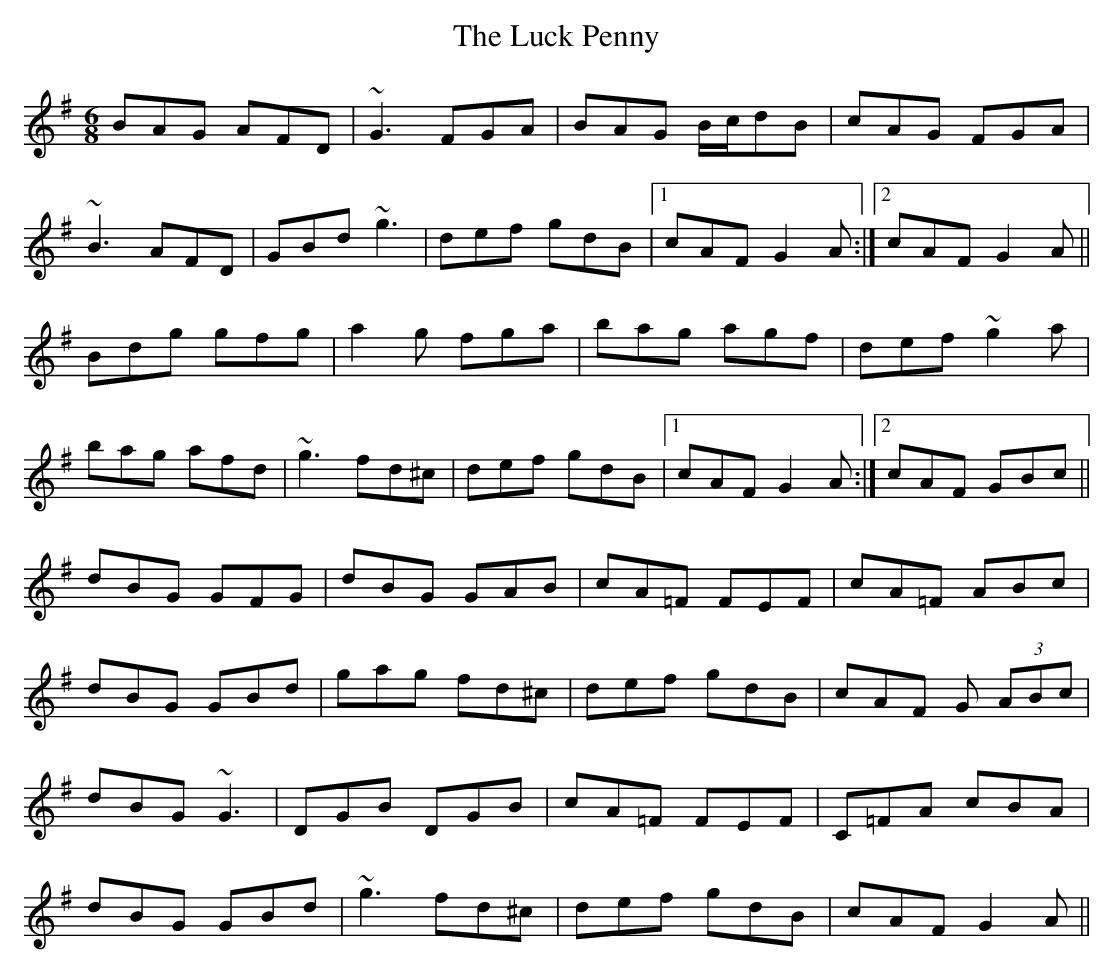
X:1
T:Luck Penny, The
M:6/8
L:1/8
K:G
BAG AFD|~G3 FGA|BAG B/2c/2dB|cAG FGA|
!~B3 AFD|GBd ~g3|def gdB|1cAF G2A:|2cAF G2A||
!Bdg gfg|a2g fga|bag agf|def ~g2a|
!bag afd|~g3 fd^c|def gdB|1cAF G2A:|2cAF GBc||
!dBG GFG|dBG GAB|cA=F FEF|cA=F ABc|
!dBG GBd|gag fd^c|def gdB|cAF G (3ABc|
!dBG ~G3|DGB DGB|cA=F FEF|C=FA cBA|
!dBG GBd|~g3 fd^c|def gdB|cAF G2A||
